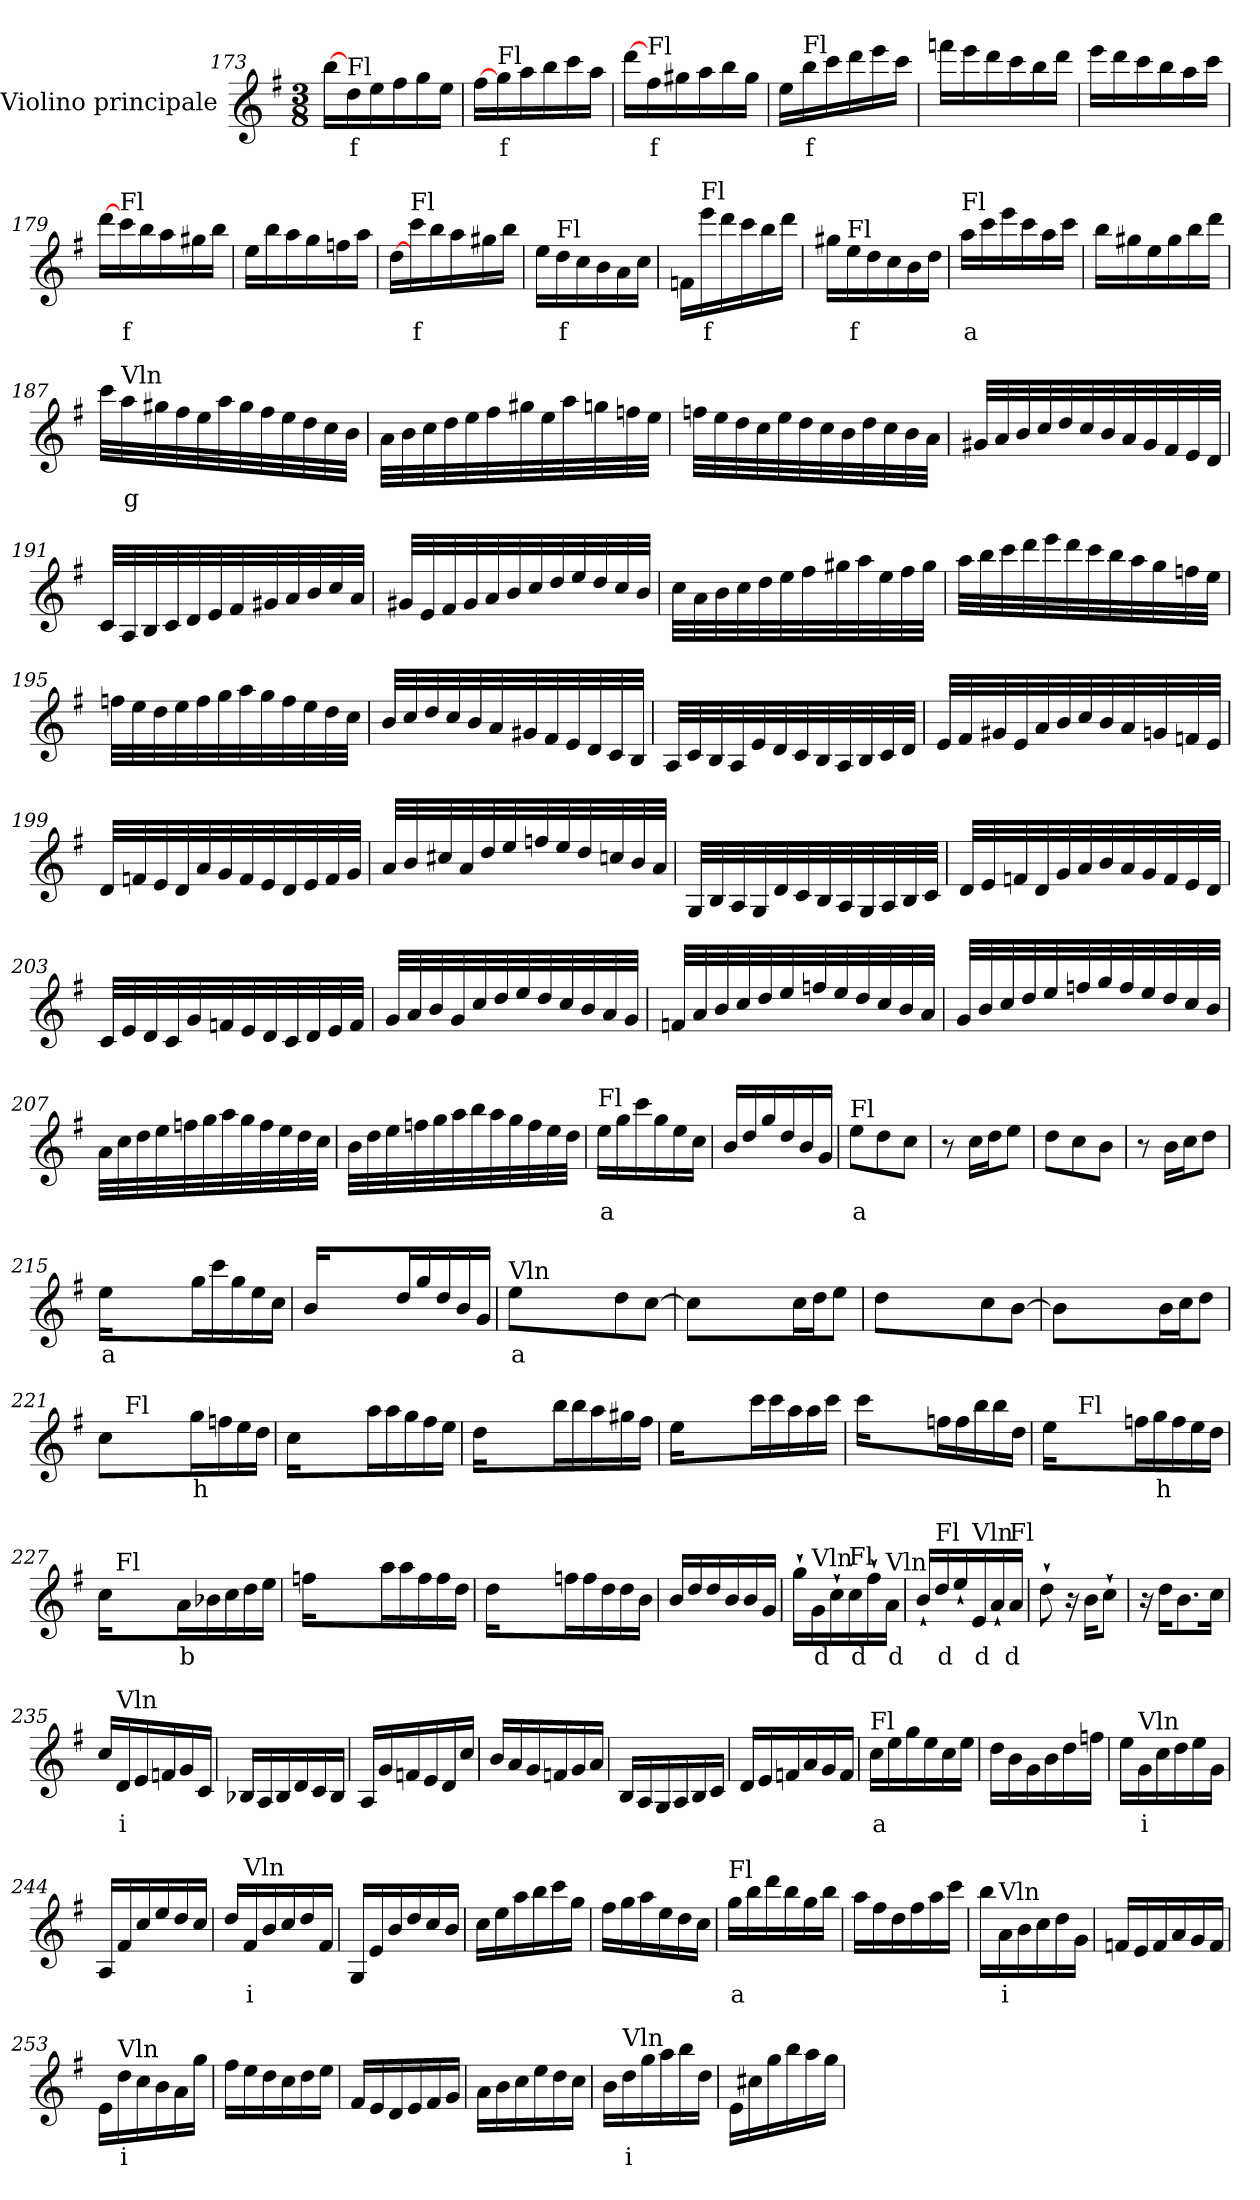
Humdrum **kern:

**kern	**text
*part1	*part1
*staff1	*staff1
*I"Violino principale	*
*I'Vln. p.	*
*clefG2	*
*k[f#]	*
*M3/8	*
=173	=173
[16bb\LL	.
!LO:TX:a:t=Fl	!
!	!LO:LY:color=#FF0000
16dd\	f
16ee\	.
16ff#\	.
16gg\	.
16ee\JJ	.
=174	=174
[16ff#\LL	.
!LO:TX:a:t=Fl	!
!	!LO:LY:color=#FF0000
16gg\	f
16aa\	.
16bb\	.
16ccc\	.
16aa\JJ	.
=175	=175
[16ddd\LL	.
!LO:TX:a:t=Fl	!
!	!LO:LY:color=#FF0000
16ff#\	f
16gg#X\	.
16aa\	.
16bb\	.
16gg#\JJ	.
=176	=176
16ee\LL	.
!LO:TX:a:t=Fl	!
!	!LO:LY:color=#FF0000
16bb\	f
16ccc\	.
16ddd\	.
16eee\	.
16ccc\JJ	.
=177	=177
16fffn\LL	.
16eee\	.
16ddd\	.
16ccc\	.
16bb\	.
16ddd\JJ	.
=178	=178
16eee\LL	.
16ddd\	.
16ccc\	.
16bb\	.
16aa\	.
16ccc\JJ	.
=179	=179
[16ddd\LL	.
!LO:TX:a:t=Fl	!
!	!LO:LY:color=#FF0000
16ccc\	f
16bb\	.
16aa\	.
16gg#X\	.
16bb\JJ	.
=180	=180
16ee\LL	.
16bb\	.
16aa\	.
16gg\	.
16ffn\	.
16aa\JJ	.
=181	=181
[16dd\LL	.
!LO:TX:a:t=Fl	!
!	!LO:LY:color=#FF0000
16ccc\	f
16bb\	.
16aa\	.
16gg#X\	.
16bb\JJ	.
=182	=182
16ee\LL	.
!LO:TX:a:t=Fl	!
!	!LO:LY:color=#FF0000
16dd\	f
16cc\	.
16b\	.
16a\	.
16cc\JJ	.
=183	=183
16fn\LL	.
!LO:TX:a:t=Fl	!
!	!LO:LY:color=#FF0000
16eee\	f
16ddd\	.
16ccc\	.
16bb\	.
16ddd\JJ	.
=184	=184
16gg#X\LL	.
!LO:TX:a:t=Fl	!
!	!LO:LY:color=#FF0000
16ee\	f
16dd\	.
16cc\	.
16b\	.
16dd\JJ	.
=185	=185
!LO:TX:a:t=Fl	!
!	!LO:LY:color=#FF0000
16aa\LL	a
16ccc\	.
16eee\	.
16ccc\	.
16aa\	.
16ccc\JJ	.
=186	=186
16bb\LL	.
16gg#X\	.
16ee\	.
16gg#\	.
16bb\	.
16ddd\JJ	.
=187	=187
32ccc\LLL	.
!LO:TX:a:t=Vln	!
!	!LO:LY:color=#FF0000
32aa\	g
32gg#X\	.
32ff#\	.
32ee\	.
32aa\	.
32gg#\	.
32ff#\	.
32ee\	.
32dd\	.
32cc\	.
32b\JJJ	.
=188	=188
32a\LLL	.
32b\	.
32cc\	.
32dd\	.
32ee\	.
32ff#\	.
32gg#X\	.
32ee\	.
32aa\	.
32ggn\	.
32ffn\	.
32ee\JJJ	.
=189	=189
32ffn\LLL	.
32ee\	.
32dd\	.
32cc\	.
32ee\	.
32dd\	.
32cc\	.
32b\	.
32dd\	.
32cc\	.
32b\	.
32a\JJJ	.
=190	=190
32g#X/LLL	.
32a/	.
32b/	.
32cc/	.
32dd/	.
32cc/	.
32b/	.
32a/	.
32g#/	.
32f#/	.
32e/	.
32d/JJJ	.
=191	=191
32c/LLL	.
32A/	.
32B/	.
32c/	.
32d/	.
32e/	.
32f#/	.
32g#X/	.
32a/	.
32b/	.
32cc/	.
32a/JJJ	.
=192	=192
32g#X/LLL	.
32e/	.
32f#/	.
32g#/	.
32a/	.
32b/	.
32cc/	.
32dd/	.
32ee/	.
32dd/	.
32cc/	.
32b/JJJ	.
=193	=193
32cc\LLL	.
32a\	.
32b\	.
32cc\	.
32dd\	.
32ee\	.
32ff#\	.
32gg#X\	.
32aa\	.
32ee\	.
32ff#\	.
32gg#\JJJ	.
=194	=194
32aa\LLL	.
32bb\	.
32ccc\	.
32ddd\	.
32eee\	.
32ddd\	.
32ccc\	.
32bb\	.
32aa\	.
32gg\	.
32ffn\	.
32ee\JJJ	.
=195	=195
32ffn\LLL	.
32ee\	.
32dd\	.
32ee\	.
32ff\	.
32gg\	.
32aa\	.
32gg\	.
32ff\	.
32ee\	.
32dd\	.
32cc\JJJ	.
=196	=196
32b/LLL	.
32cc/	.
32dd/	.
32cc/	.
32b/	.
32a/	.
32g#X/	.
32f#/	.
32e/	.
32d/	.
32c/	.
32B/JJJ	.
=197	=197
32A/LLL	.
32c/	.
32B/	.
32A/	.
32e/	.
32d/	.
32c/	.
32B/	.
32A/	.
32B/	.
32c/	.
32d/JJJ	.
=198	=198
32e/LLL	.
32f#/	.
32g#X/	.
32e/	.
32a/	.
32b/	.
32cc/	.
32b/	.
32a/	.
32gn/	.
32fn/	.
32e/JJJ	.
=199	=199
32d/LLL	.
32fn/	.
32e/	.
32d/	.
32a/	.
32g/	.
32f/	.
32e/	.
32d/	.
32e/	.
32f/	.
32g/JJJ	.
=200	=200
32a/LLL	.
32b/	.
32cc#X/	.
32a/	.
32dd/	.
32ee/	.
32ffn/	.
32ee/	.
32dd/	.
32ccn/	.
32b/	.
32a/JJJ	.
=201	=201
32G/LLL	.
32B/	.
32A/	.
32G/	.
32d/	.
32c/	.
32B/	.
32A/	.
32G/	.
32A/	.
32B/	.
32c/JJJ	.
=202	=202
32d/LLL	.
32e/	.
32fn/	.
32d/	.
32g/	.
32a/	.
32b/	.
32a/	.
32g/	.
32f/	.
32e/	.
32d/JJJ	.
=203	=203
32c/LLL	.
32e/	.
32d/	.
32c/	.
32g/	.
32fn/	.
32e/	.
32d/	.
32c/	.
32d/	.
32e/	.
32f/JJJ	.
=204	=204
32g/LLL	.
32a/	.
32b/	.
32g/	.
32cc/	.
32dd/	.
32ee/	.
32dd/	.
32cc/	.
32b/	.
32a/	.
32g/JJJ	.
=205	=205
32fn/LLL	.
32a/	.
32b/	.
32cc/	.
32dd/	.
32ee/	.
32ffn/	.
32ee/	.
32dd/	.
32cc/	.
32b/	.
32a/JJJ	.
=206	=206
32g/LLL	.
32b/	.
32cc/	.
32dd/	.
32ee/	.
32ffn/	.
32gg/	.
32ff/	.
32ee/	.
32dd/	.
32cc/	.
32b/JJJ	.
=207	=207
32a\LLL	.
32cc\	.
32dd\	.
32ee\	.
32ffn\	.
32gg\	.
32aa\	.
32gg\	.
32ff\	.
32ee\	.
32dd\	.
32cc\JJJ	.
=208	=208
32b\LLL	.
32dd\	.
32ee\	.
32ffn\	.
32gg\	.
32aa\	.
32bb\	.
32aa\	.
32gg\	.
32ff\	.
32ee\	.
32dd\JJJ	.
=209	=209
!LO:TX:a:t=Fl	!
!	!LO:LY:color=#FF0000
16ee\LL	a
16gg\	.
16ccc\	.
16gg\	.
16ee\	.
16cc\JJ	.
=210	=210
16b/LL	.
16dd/	.
16gg/	.
16dd/	.
16b/	.
16g/JJ	.
=211	=211
!LO:TX:a:t=Fl	!
!	!LO:LY:color=#FF0000
8ee\L	a
8dd\	.
8cc\J	.
=212	=212
8r	.
16cc\LL	.
16dd\J	.
8ee\J	.
=213	=213
8dd\L	.
8cc\	.
8b\J	.
=214	=214
8r	.
16b\LL	.
16cc\J	.
8dd\J	.
=215	=215
!LO:TX:a:t=Fl	!
!	!LO:LY:color=#FF0000
*^	*
*	*^	*
16ee\LL	4.ryy	4.ryy	a
4.ryy	.	.	.
.	4.ryy	4.ryy	.
16gg\	.	.	.
16ccc\	.	.	.
16gg\	.	.	.
16ee\	.	.	.
16cc\JJ	.	.	.
=216	=216	=216	=216
16b/LL	4.ryy	4.ryy	.
4.ryy	.	.	.
.	4.ryy	4.ryy	.
16dd/	.	.	.
16gg/	.	.	.
16dd/	.	.	.
16b/	.	.	.
16g/JJ	.	.	.
=217	=217	=217	=217
!LO:TX:a:t=Vln	!	!	!
!	!	!	!LO:LY:color=#FF0000
8ee\L	4.ryy	4.ryy	a
4.ryy	.	.	.
.	4.ryy	4.ryy	.
8dd\	.	.	.
[8cc\J	.	.	.
*	*v	*v	*
=218	=218	=218
8cc\L]	4.ryy	.
4.ryy	.	.
.	4.ryy	.
16cc\L	.	.
16dd\J	.	.
8ee\J	.	.
=219	=219	=219
8dd\L	4.ryy	.
4.ryy	.	.
.	4.ryy	.
8cc\	.	.
[8b\J	.	.
=220	=220	=220
8b\L]	4.ryy	.
4.ryy	.	.
.	4.ryy	.
16b\L	.	.
16cc\J	.	.
8dd\J	.	.
=221	=221	=221
8cc\L	4.ryy	.
!LO:TX:a:t=Fl	!	!
4.ryy	.	.
.	4.ryy	.
!	!	!LO:LY:color=#FF0000
16gg\	.	h
16ffn\	.	.
16ee\	.	.
16dd\JJ	.	.
=222	=222	=222
16cc\LL	4.ryy	.
4.ryy	.	.
.	4.ryy	.
16aa\	.	.
16aa\	.	.
16gg\	.	.
16ff#\	.	.
16ee\JJ	.	.
=223	=223	=223
16dd\LL	4.ryy	.
4.ryy	.	.
.	4.ryy	.
16bb\	.	.
16bb\	.	.
16aa\	.	.
16gg#X\	.	.
16ff#\JJ	.	.
=224	=224	=224
16ee\LL	4.ryy	.
4.ryy	.	.
.	4.ryy	.
16ccc\	.	.
16ccc\	.	.
16aa\	.	.
16aa\	.	.
16ccc\JJ	.	.
=225	=225	=225
16ccc\LL	4.ryy	.
4.ryy	.	.
.	4.ryy	.
16ffn\	.	.
16ff\	.	.
16bb\	.	.
16bb\	.	.
16dd\JJ	.	.
=226	=226	=226
*	*^	*
16ee\LL	4.ryy	8ryy	.
4.ryy	.	.	.
!	!	!LO:TX:a:t=Fl	!
.	.	2ryy	.
.	4.ryy	.	.
16ffn\	.	.	.
!	!	!	!LO:LY:color=#FF0000
16gg\	.	.	h
16ff\	.	.	.
16ee\	.	8ryy	.
16dd\JJ	.	.	.
*	*v	*v	*
=227	=227	=227
16cc\LL	4.ryy	.
!LO:TX:a:t=Fl	!	!
4.ryy	.	.
.	4.ryy	.
!	!	!LO:LY:color=#FF0000
16a\	.	b
16b-X\	.	.
16cc\	.	.
16dd\	.	.
16ee\JJ	.	.
=228	=228	=228
16ffn\LL	4.ryy	.
4.ryy	.	.
.	4.ryy	.
16aa\	.	.
16aa\	.	.
16ff\	.	.
16ff\	.	.
16dd\JJ	.	.
=229	=229	=229
16dd\LL	4.ryy	.
4.ryy	.	.
.	4.ryy	.
16ffn\	.	.
16ff\	.	.
16dd\	.	.
16dd\	.	.
16b\JJ	.	.
*v	*v	*
=230	=230
16b/LL	.
16dd/	.
16dd/	.
16b/	.
16b/	.
16g/JJ	.
=231	=231
16gg`\LL	.
!LO:TX:a:t=Vln	!
!	!LO:LY:color=#FF0000
16g\	d
16cc`\	.
!LO:TX:a:t=Fl	!
!	!LO:LY:color=#FF0000
16cc\	d
16ff#`\	.
!LO:TX:a:t=Vln	!
!	!LO:LY:color=#FF0000
16a\JJ	d
=232	=232
16b`/LL	.
!LO:TX:a:t=Fl	!
!	!LO:LY:color=#FF0000
16dd/	d
16ee`/	.
!LO:TX:a:t=Vln	!
!	!LO:LY:color=#FF0000
16e/	d
16a`/	.
!LO:TX:a:t=Fl	!
!	!LO:LY:color=#FF0000
16a/JJ	d
=233	=233
8dd`	.
16r	.
16b\KL	.
8cc`\J	.
=234	=234
16r	.
16dd\KL	.
8.b\	.
16cc\Jk	.
=235	=235
16cc/LL	.
!LO:TX:a:t=Vln	!
!	!LO:LY:color=#FF0000
16d/	i
16e/	.
16fn/	.
16g/	.
16c/JJ	.
=236	=236
16B-X/LL	.
16A/	.
16B-/	.
16d/	.
16c/	.
16B-/JJ	.
=237	=237
16A/LL	.
16g/	.
16fn/	.
16e/	.
16d/	.
16cc/JJ	.
=238	=238
16b/LL	.
16a/	.
16g/	.
16fn/	.
16g/	.
16a/JJ	.
=239	=239
16B/LL	.
16A/	.
16G/	.
16A/	.
16B/	.
16c/JJ	.
=240	=240
16d/LL	.
16e/	.
16fn/	.
16a/	.
16g/	.
16f/JJ	.
=241	=241
!LO:TX:a:t=Fl	!
!	!LO:LY:color=#FF0000
16cc\LL	a
16ee\	.
16gg\	.
16ee\	.
16cc\	.
16ee\JJ	.
=242	=242
16dd\LL	.
16b\	.
16g\	.
16b\	.
16dd\	.
16ffn\JJ	.
=243	=243
16ee\LL	.
!LO:TX:a:t=Vln	!
!	!LO:LY:color=#FF0000
16g\	i
16cc\	.
16dd\	.
16ee\	.
16g\JJ	.
=244	=244
16A/LL	.
16f#/	.
16cc/	.
16ee/	.
16dd/	.
16cc/JJ	.
=245	=245
16dd/LL	.
!LO:TX:a:t=Vln	!
!	!LO:LY:color=#FF0000
16f#/	i
16b/	.
16cc/	.
16dd/	.
16f#/JJ	.
=246	=246
16G/LL	.
16e/	.
16b/	.
16dd/	.
16cc/	.
16b/JJ	.
=247	=247
16cc\LL	.
16ee\	.
16aa\	.
16bb\	.
16ccc\	.
16gg\JJ	.
=248	=248
16ff#\LL	.
16gg\	.
16aa\	.
16ee\	.
16dd\	.
16cc\JJ	.
=249	=249
!LO:TX:a:t=Fl	!
!	!LO:LY:color=#FF0000
16gg\LL	a
16bb\	.
16ddd\	.
16bb\	.
16gg\	.
16bb\JJ	.
=250	=250
16aa\LL	.
16ff#\	.
16dd\	.
16ff#\	.
16aa\	.
16ccc\JJ	.
=251	=251
16bb\LL	.
!LO:TX:a:t=Vln	!
!	!LO:LY:color=#FF0000
16a\	i
16b\	.
16cc\	.
16dd\	.
16g\JJ	.
=252	=252
16fn/LL	.
16e/	.
16f/	.
16a/	.
16g/	.
16f/JJ	.
=253	=253
16e\LL	.
!LO:TX:a:t=Vln	!
!	!LO:LY:color=#FF0000
16dd\	i
16cc\	.
16b\	.
16a\	.
16gg\JJ	.
=254	=254
16ff#\LL	.
16ee\	.
16dd\	.
16cc\	.
16dd\	.
16ee\JJ	.
=255	=255
16f#/LL	.
16e/	.
16d/	.
16e/	.
16f#/	.
16g/JJ	.
=256	=256
16a\LL	.
16b\	.
16cc\	.
16ee\	.
16dd\	.
16cc\JJ	.
=257	=257
16b\LL	.
!LO:TX:a:t=Vln	!
!	!LO:LY:color=#FF0000
16dd\	i
16gg\	.
16aa\	.
16bb\	.
16dd\JJ	.
=258	=258
16e\LL	.
16cc#X\	.
16gg\	.
16bb\	.
16aa\	.
16gg\JJ	.
=	=
*-	*-
